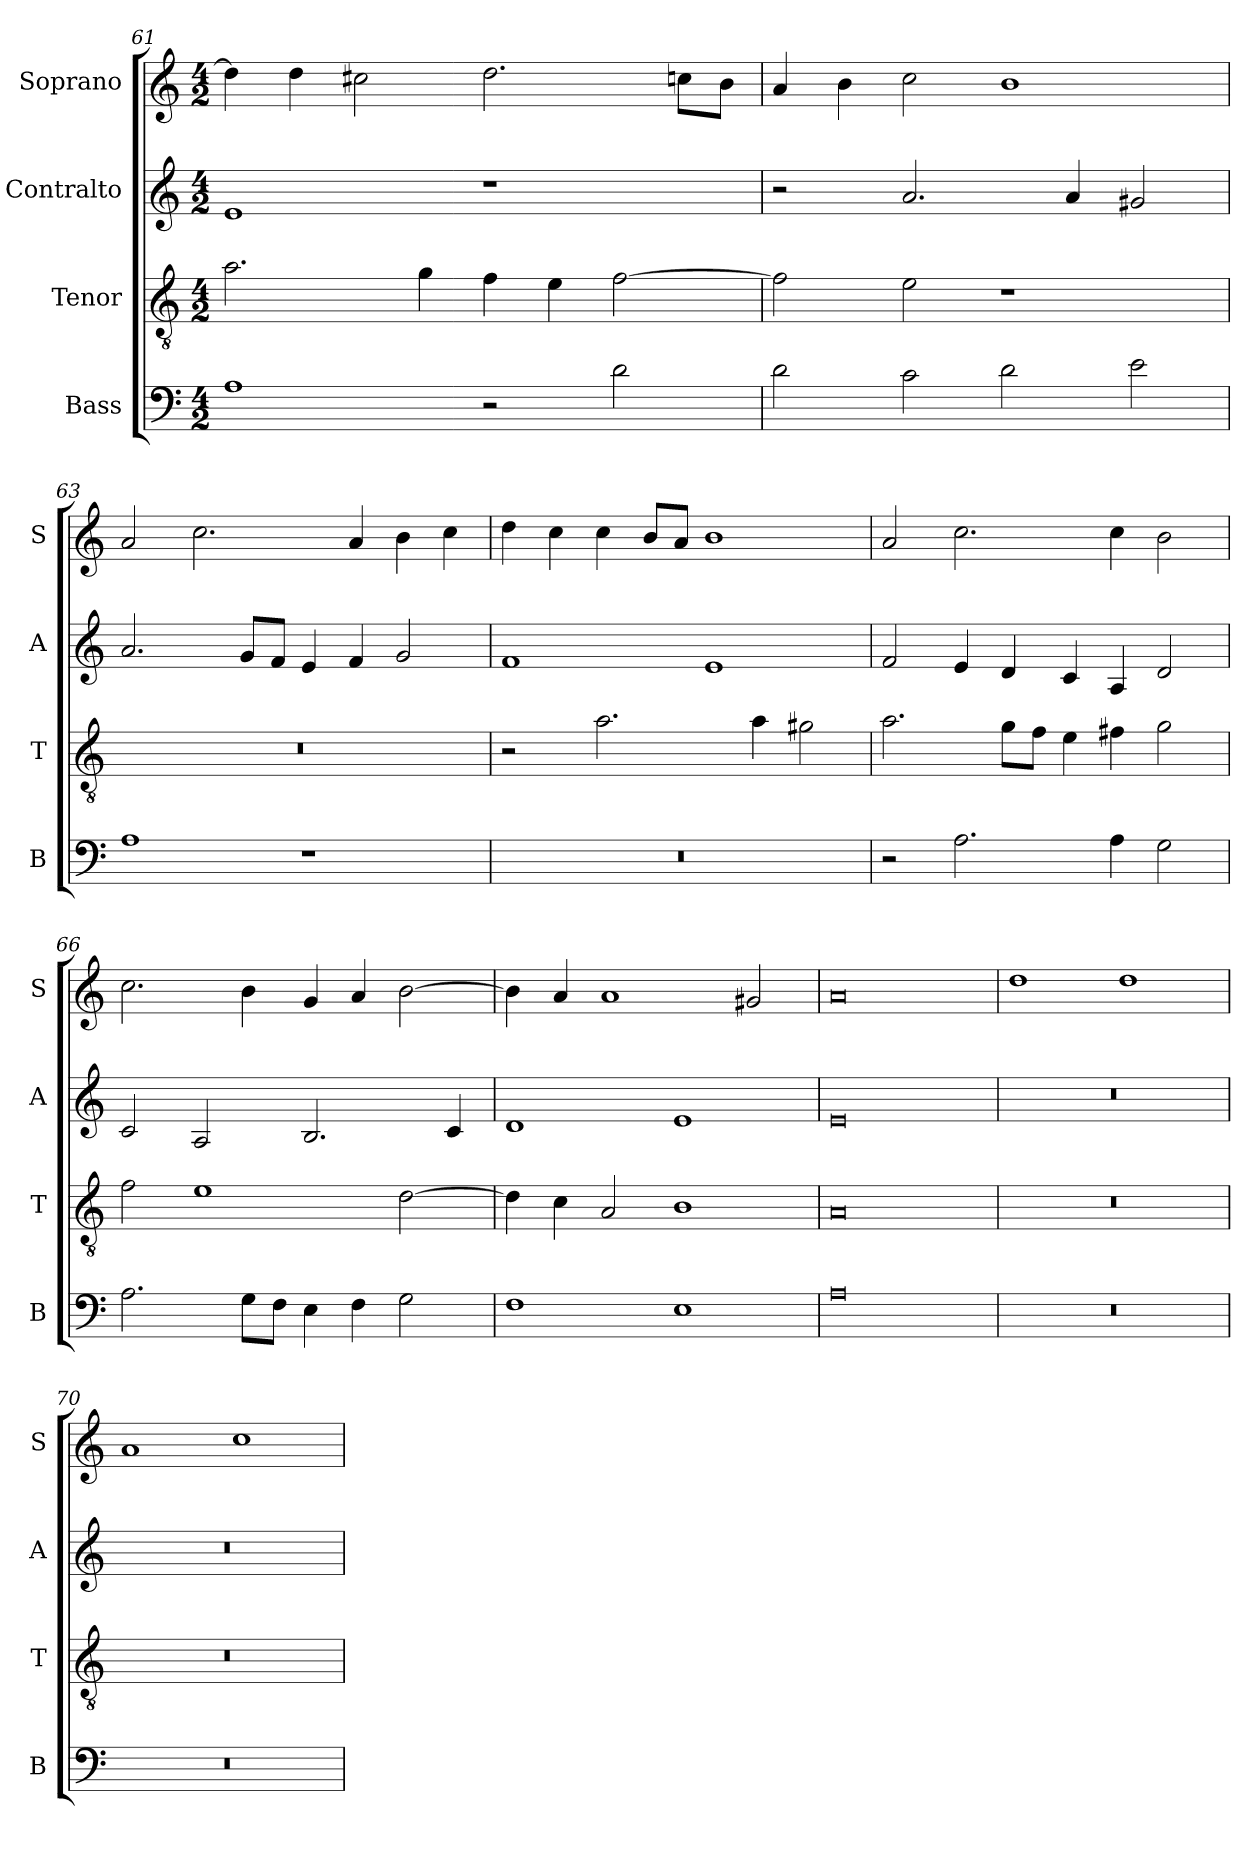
**kern	**kern	**kern	**kern
*part4	*part3	*part2	*part1
*staff4	*staff3	*staff2	*staff1
*I"Bass	*I"Tenor	*I"Contralto	*I"Soprano
*I'B	*I'T	*I'A	*I'S
*clefF4	*clefGv2	*clefG2	*clefG2
*k[]	*k[]	*k[]	*k[]
*D:dor	*D:dor	*D:dor	*D:dor
*M4/2	*M4/2	*M4/2	*M4/2
=61	=61	=61	=61
1A	2.a	1e	4dd]
.	.	.	4dd
.	.	.	2cc#X
.	4g	.	.
2r	4f	1r	2.dd
.	4e	.	.
2d	[2f	.	.
.	.	.	8ccn\L
.	.	.	8b\J
=62	=62	=62	=62
2d	2f]	2r	4a
.	.	.	4b
2c	2e	2.a	2cc
2d	1r	.	1b
.	.	4a	.
2e	.	2g#X	.
=63	=63	=63	=63
1A	0r	2.a	2a
.	.	.	2.cc
.	.	8g/L	.
.	.	8f/J	.
1r	.	4e	.
.	.	4f	4a
.	.	2g	4b
.	.	.	4cc
=64	=64	=64	=64
0r	2r	1f	4dd
.	.	.	4cc
.	2.a	.	4cc
.	.	.	8b/L
.	.	.	8a/J
.	.	1e	1b
.	4a	.	.
.	2g#X	.	.
=65	=65	=65	=65
2r	2.a	2f	2a
2.A	.	4e	2.cc
.	8g\L	4d	.
.	8f\J	.	.
.	4e	4c	.
4A	4f#X	4A	4cc
2G	2g	2d	2b
=66	=66	=66	=66
2.A	2f	2c	2.cc
.	1e	2A	.
8G\L	.	.	4b
8F\J	.	.	.
4E	.	2.B	4g
4F	.	.	4a
2G	[2d	.	[2b
.	.	4c	.
=67	=67	=67	=67
1F	4d]	1d	4b]
.	4c	.	4a
.	2A	.	1a
1E	1B	1e	.
.	.	.	2g#X
=68	=68	=68	=68
0A	0A	0e	0a
=69	=69	=69	=69
0r	0r	0r	1dd
.	.	.	1dd
=70	=70	=70	=70
0r	0r	0r	1a
.	.	.	1cc
=	=	=	=
*-	*-	*-	*-
